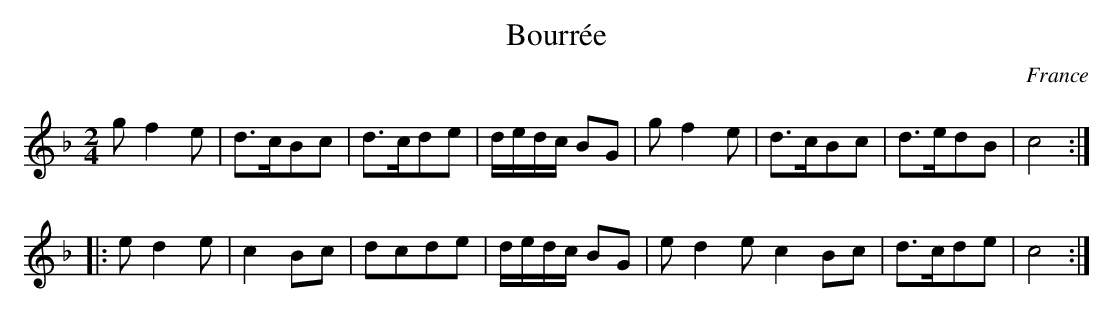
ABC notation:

X:1
T:Bourr\'ee
M:2/4
L:1/8
O:France
K:CMix
gf2e| d>cBc| d>cde| d/e/d/c/ BG| gf2e| d>cBc| d>edB| c4 ::
ed2e| c2Bc| dcde| d/e/d/c/ BG| ed2e c2Bc| d>cde| c4 :|
